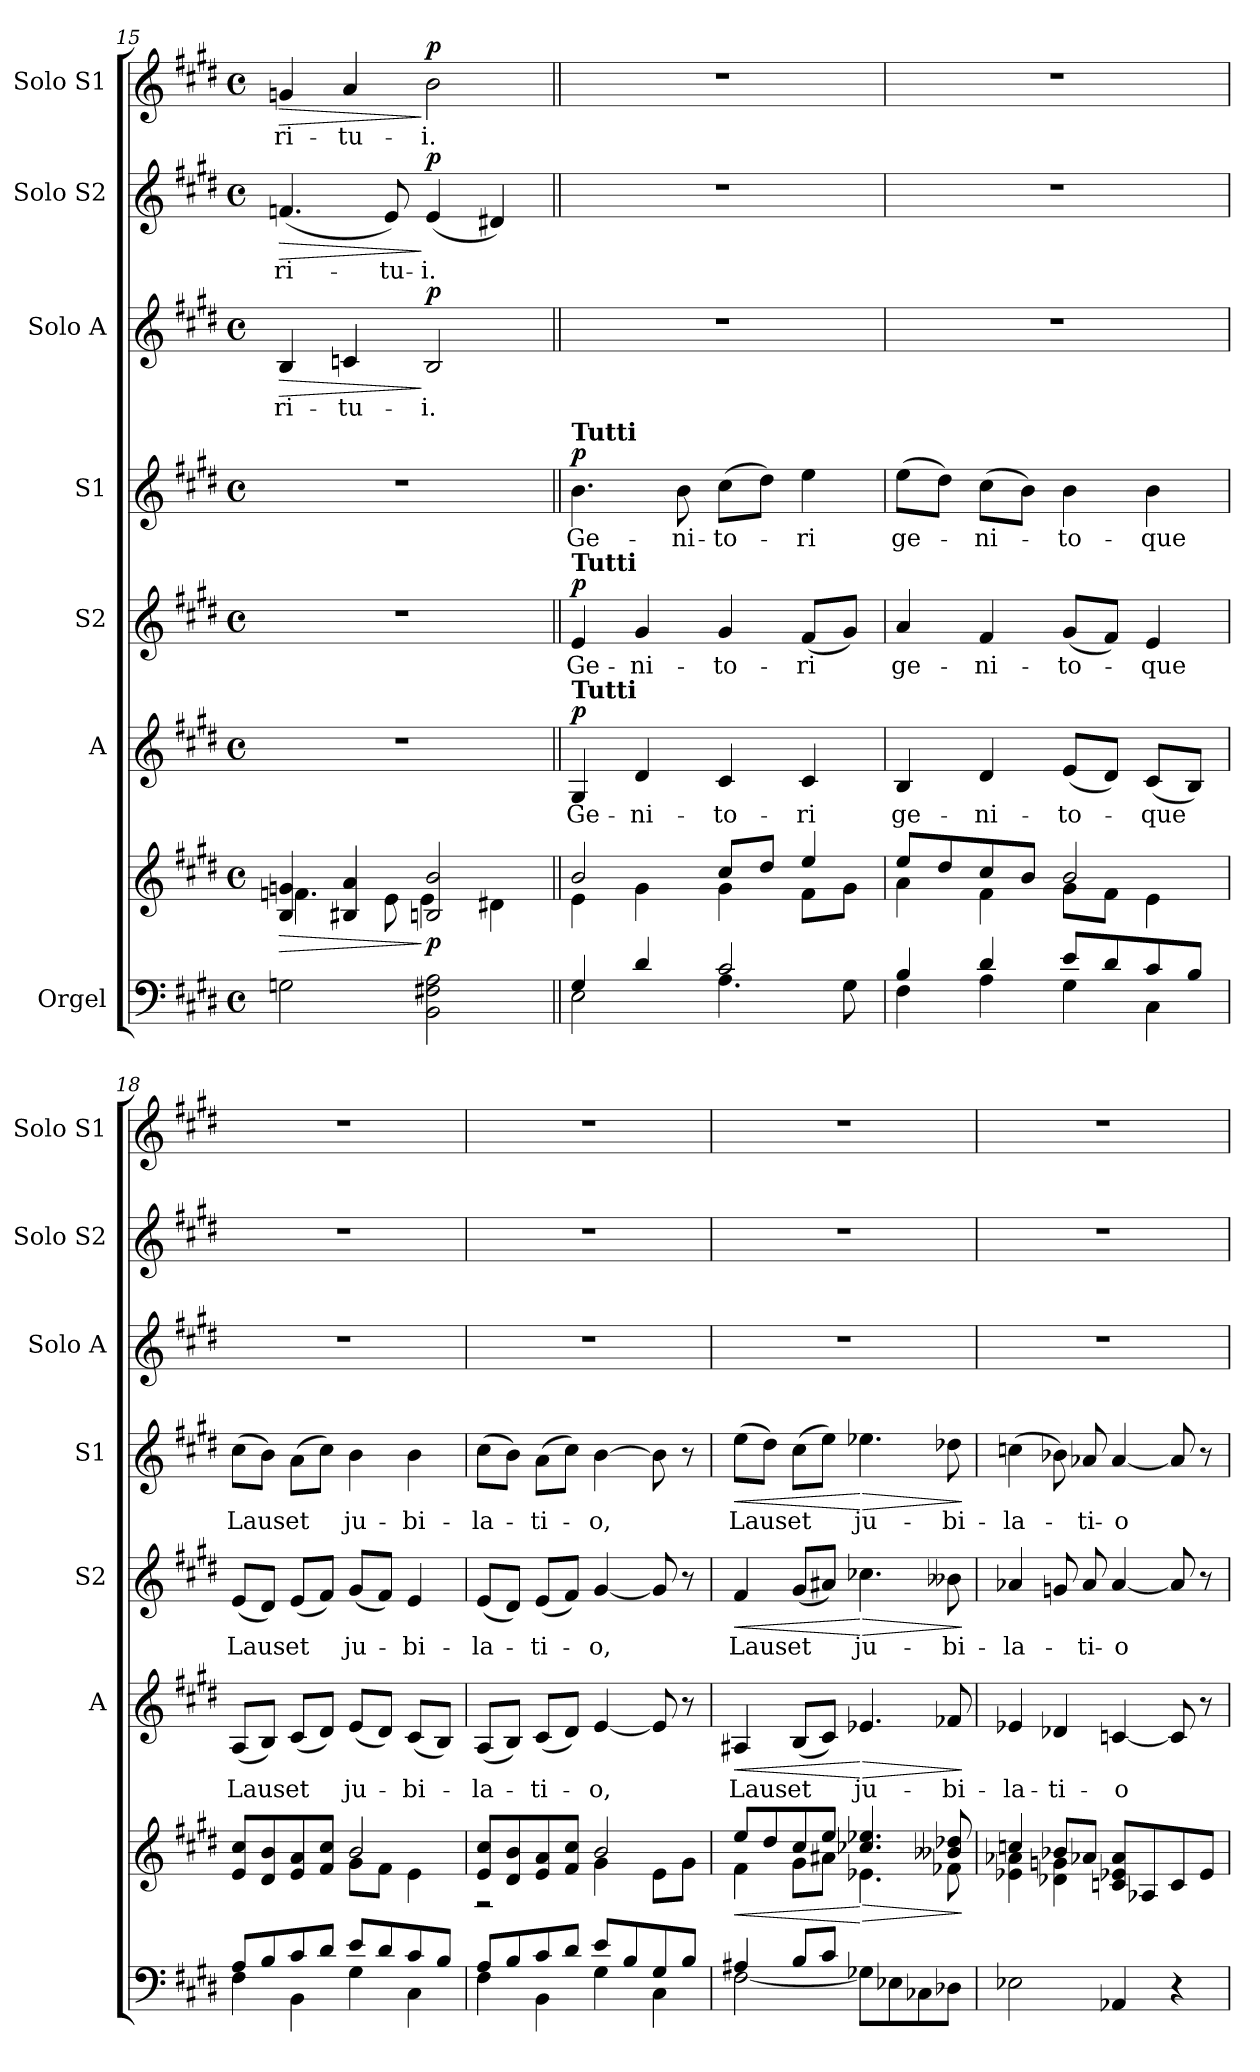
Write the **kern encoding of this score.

**kern	**kern	**dynam	**kern	**text	**dynam	**kern	**text	**dynam	**kern	**text	**dynam	**kern	**text	**dynam	**kern	**text	**dynam	**kern	**text	**dynam
*part7	*part7	*part7	*part6	*part6	*part6	*part5	*part5	*part5	*part4	*part4	*part4	*part3	*part3	*part3	*part2	*part2	*part2	*part1	*part1	*part1
*staff8	*staff7	*staff7/8	*staff6	*staff6	*staff6	*staff5	*staff5	*staff5	*staff4	*staff4	*staff4	*staff3	*staff3	*staff3	*staff2	*staff2	*staff2	*staff1	*staff1	*staff1
*I"Orgel	*	*	*I"A	*	*	*I"S2	*	*	*I"S1	*	*	*I"Solo A	*	*	*I"Solo S2	*	*	*I"Solo S1	*	*
*	*	*	*I'A	*	*	*I'S2	*	*	*I'S1	*	*	*I'Solo A	*	*	*I'Solo S2	*	*	*I'Solo S1	*	*
!!LO:PB:g=z
*clefF4	*clefG2	*	*clefG2	*	*	*clefG2	*	*	*clefG2	*	*	*clefG2	*	*	*clefG2	*	*	*clefG2	*	*
*k[f#c#g#d#]	*k[f#c#g#d#]	*	*k[f#c#g#d#]	*	*	*k[f#c#g#d#]	*	*	*k[f#c#g#d#]	*	*	*k[f#c#g#d#]	*	*	*k[f#c#g#d#]	*	*	*k[f#c#g#d#]	*	*
*M4/4	*M4/4	*	*M4/4	*	*	*M4/4	*	*	*M4/4	*	*	*M4/4	*	*	*M4/4	*	*	*M4/4	*	*
*met(c)	*met(c)	*	*met(c)	*	*	*met(c)	*	*	*met(c)	*	*	*met(c)	*	*	*met(c)	*	*	*met(c)	*	*
=15	=15	=15	=15	=15	=15	=15	=15	=15	=15	=15	=15	=15	=15	=15	=15	=15	=15	=15	=15	=15
!	!	!LO:HP:b	!	!	!	!	!	!	!	!	!	!	!LO:LY:b	!LO:HP:b	!	!LO:LY:b	!LO:HP:b	!	!LO:LY:b	!LO:HP:b
*	*^	*	*	*	*	*	*	*	*	*	*	*	*	*	*	*	*	*	*	*
2Gn\	4B/ 4gn/	4.fn\	>	1r	.	.	1r	.	.	1r	.	.	4B/	ri-	>	(<4.fn/	ri-	>	4gn/	ri-	>
!	!	!	!	!	!	!	!	!	!	!	!	!	!	!LO:LY:b	!	!	!	!	!	!LO:LY:b	!
.	4B#X/ 4a/	.	.	.	.	.	.	.	.	.	.	.	4cn/	-tu-	.	.	.	.	4a/	-tu-	.
!	!	!	!	!	!	!	!	!	!	!	!	!	!	!	!	!	!LO:LY:b	!	!	!	!
.	.	8e\	.	.	.	.	.	.	.	.	.	.	.	.	.	8e/)	-tu-	.	.	.	.
!	!	!	!LO:DY:n=1:b	!	!	!	!	!	!	!	!	!	!	!LO:LY:b	!LO:DY:n=1:a	!	!LO:LY:b	!LO:DY:n=1:a	!	!LO:LY:b	!LO:DY:n=1:a
2BB\ 2F#X\ 2A\	2Bn/ 2b/	4e\	] p	.	.	.	.	.	.	.	.	.	2B/	-i.	] p	(<4e/	-i.	] p	2b\	-i.	] p
.	.	4d#X\	.	.	.	.	.	.	.	.	.	.	.	.	.	4d#X/)	.	.	.	.	.
=16||	=16||	=16||	=16||	=16||	=16||	=16||	=16||	=16||	=16||	=16||	=16||	=16||	=16||	=16||	=16||	=16||	=16||	=16||	=16||	=16||	=16||
*^	*	*	*	*	*	*	*	*	*	*	*	*	*	*	*	*	*	*	*	*	*
!	!	!	!	!	!	!	!	!	!	!	!LO:TX:a:B:t=Tutti	!	!	!	!	!	!	!	!	!	!	!
!	!	!	!	!	!	!	!	!LO:TX:a:B:t=Tutti	!	!	!	!	!	!	!	!	!	!	!	!	!	!
!	!	!	!	!	!LO:TX:a:B:t=Tutti	!	!	!	!	!	!	!	!	!	!	!	!	!	!	!	!	!
!	!	!	!	!	!	!LO:LY:b	!LO:DY:a	!	!LO:LY:b	!LO:DY:a	!	!LO:LY:b	!LO:DY:a	!	!	!	!	!	!	!	!	!
4G#/	2E\	2b/	4e\	.	4G#/	Ge-	p	4e/	Ge-	p	4.b\	Ge-	p	1r	.	.	1r	.	.	1r	.	.
!	!	!	!	!	!	!LO:LY:b	!	!	!LO:LY:b	!	!	!	!	!	!	!	!	!	!	!	!	!
4d#/	.	.	4g#\	.	4d#/	-ni-	.	4g#/	-ni-	.	.	.	.	.	.	.	.	.	.	.	.	.
!	!	!	!	!	!	!	!	!	!	!	!	!LO:LY:b	!	!	!	!	!	!	!	!	!	!
.	.	.	.	.	.	.	.	.	.	.	8b\	-ni-	.	.	.	.	.	.	.	.	.	.
!	!	!	!	!	!	!LO:LY:b	!	!	!LO:LY:b	!	!	!LO:LY:b	!	!	!	!	!	!	!	!	!	!
2c#/	4.A\	8cc#/L	4g#\	.	4c#/	-to-	.	4g#/	-to-	.	(>8cc#\L	-to-	.	.	.	.	.	.	.	.	.	.
.	.	8dd#/J	.	.	.	.	.	.	.	.	8dd#\J)	.	.	.	.	.	.	.	.	.	.	.
!	!	!	!	!	!	!LO:LY:b	!	!	!LO:LY:b	!	!	!LO:LY:b	!	!	!	!	!	!	!	!	!	!
.	.	4ee/	8f#\L	.	4c#/	-ri	.	(<8f#/L	-ri	.	4ee\	-ri	.	.	.	.	.	.	.	.	.	.
.	8G#\	.	8g#\J	.	.	.	.	8g#/J)	.	.	.	.	.	.	.	.	.	.	.	.	.	.
=17	=17	=17	=17	=17	=17	=17	=17	=17	=17	=17	=17	=17	=17	=17	=17	=17	=17	=17	=17	=17	=17	=17
!	!	!	!	!	!	!LO:LY:b	!	!	!LO:LY:b	!	!	!LO:LY:b	!	!	!	!	!	!	!	!	!	!
4B/	4F#\	8ee/L	4a\	.	4B/	ge-	.	4a/	ge-	.	(>8ee\L	ge-	.	1r	.	.	1r	.	.	1r	.	.
.	.	8dd#/	.	.	.	.	.	.	.	.	8dd#\J)	.	.	.	.	.	.	.	.	.	.	.
!	!	!	!	!	!	!LO:LY:b	!	!	!LO:LY:b	!	!	!LO:LY:b	!	!	!	!	!	!	!	!	!	!
4d#/	4A\	8cc#/	4f#\	.	4d#/	-ni-	.	4f#/	-ni-	.	(>8cc#\L	-ni-	.	.	.	.	.	.	.	.	.	.
.	.	8b/J	.	.	.	.	.	.	.	.	8b\J)	.	.	.	.	.	.	.	.	.	.	.
!	!	!	!	!	!	!LO:LY:b	!	!	!LO:LY:b	!	!	!LO:LY:b	!	!	!	!	!	!	!	!	!	!
8e/L	4G#\	2b/	8g#\L	.	(<8e/L	-to-	.	(<8g#/L	-to-	.	4b\	-to-	.	.	.	.	.	.	.	.	.	.
8d#/	.	.	8f#\J	.	8d#/J)	.	.	8f#/J)	.	.	.	.	.	.	.	.	.	.	.	.	.	.
!	!	!	!	!	!	!LO:LY:b	!	!	!LO:LY:b	!	!	!LO:LY:b	!	!	!	!	!	!	!	!	!	!
8c#/	4C#\	.	4e\	.	(<8c#/L	-que	.	4e/	-que	.	4b\	-que	.	.	.	.	.	.	.	.	.	.
8B/J	.	.	.	.	8B/J)	.	.	.	.	.	.	.	.	.	.	.	.	.	.	.	.	.
=18	=18	=18	=18	=18	=18	=18	=18	=18	=18	=18	=18	=18	=18	=18	=18	=18	=18	=18	=18	=18	=18	=18
!	!	!	!	!	!	!LO:LY:b	!	!	!LO:LY:b	!	!	!LO:LY:b	!	!	!	!	!	!	!	!	!	!
8A/L	4F#\	8e/ 8cc#/L	2ryy	.	(<8A/L	Laus	.	(<8e/L	Laus	.	(>8cc#\L	Laus	.	1r	.	.	1r	.	.	1r	.	.
8B/	.	8d#/ 8b/	.	.	8B/J)	.	.	8d#/J)	.	.	8b\J)	.	.	.	.	.	.	.	.	.	.	.
!	!	!	!	!	!	!LO:LY:b	!	!	!LO:LY:b	!	!	!LO:LY:b	!	!	!	!	!	!	!	!	!	!
8c#/	4BB\	8e/ 8a/	.	.	(<8c#/L	et	.	(<8e/L	et	.	(>8a\L	et	.	.	.	.	.	.	.	.	.	.
8d#/J	.	8f#/ 8cc#/J	.	.	8d#/J)	.	.	8f#/J)	.	.	8cc#\J)	.	.	.	.	.	.	.	.	.	.	.
!	!	!	!	!	!	!LO:LY:b	!	!	!LO:LY:b	!	!	!LO:LY:b	!	!	!	!	!	!	!	!	!	!
8e/L	4G#\	2b/	8g#\L	.	(<8e/L	ju-	.	(<8g#/L	ju-	.	4b\	ju-	.	.	.	.	.	.	.	.	.	.
8d#/	.	.	8f#\J	.	8d#/J)	.	.	8f#/J)	.	.	.	.	.	.	.	.	.	.	.	.	.	.
!	!	!	!	!	!	!LO:LY:b	!	!	!LO:LY:b	!	!	!LO:LY:b	!	!	!	!	!	!	!	!	!	!
8c#/	4C#\	.	4e\	.	(<8c#/L	-bi-	.	4e/	-bi-	.	4b\	-bi-	.	.	.	.	.	.	.	.	.	.
8B/J	.	.	.	.	8B/J)	.	.	.	.	.	.	.	.	.	.	.	.	.	.	.	.	.
=19	=19	=19	=19	=19	=19	=19	=19	=19	=19	=19	=19	=19	=19	=19	=19	=19	=19	=19	=19	=19	=19	=19
!	!	!	!	!	!	!LO:LY:b	!	!	!LO:LY:b	!	!	!LO:LY:b	!	!	!	!	!	!	!	!	!	!
8A/L	4F#\	8e/ 8cc#/L	2r	.	(<8A/L	-la-	.	(<8e/L	-la-	.	(>8cc#\L	-la-	.	1r	.	.	1r	.	.	1r	.	.
8B/	.	8d#/ 8b/	.	.	8B/J)	.	.	8d#/J)	.	.	8b\J)	.	.	.	.	.	.	.	.	.	.	.
!	!	!	!	!	!	!LO:LY:b	!	!	!LO:LY:b	!	!	!LO:LY:b	!	!	!	!	!	!	!	!	!	!
8c#/	4BB\	8e/ 8a/	.	.	(<8c#/L	-ti-	.	(<8e/L	-ti-	.	(>8a\L	-ti-	.	.	.	.	.	.	.	.	.	.
8d#/J	.	8f#/ 8cc#/J	.	.	8d#/J)	.	.	8f#/J)	.	.	8cc#\J)	.	.	.	.	.	.	.	.	.	.	.
!	!	!	!	!	!	!LO:LY:b	!	!	!LO:LY:b	!	!	!LO:LY:b	!	!	!	!	!	!	!	!	!	!
8e/L	4G#\	2b/	4g#\	.	[4e/	-o,	.	[4g#/	-o,	.	[4b\	-o,	.	.	.	.	.	.	.	.	.	.
8B/	.	.	.	.	.	.	.	.	.	.	.	.	.	.	.	.	.	.	.	.	.	.
8G#/	4C#\	.	8e\L	.	8e/]	.	.	8g#/]	.	.	8b\]	.	.	.	.	.	.	.	.	.	.	.
8B/J	.	.	8g#\J	.	8r	.	.	8r	.	.	8r	.	.	.	.	.	.	.	.	.	.	.
!!LO:PB:g=z
=20	=20	=20	=20	=20	=20	=20	=20	=20	=20	=20	=20	=20	=20	=20	=20	=20	=20	=20	=20	=20	=20	=20
!	!	!	!	!LO:HP:b	!	!LO:LY:b	!LO:HP:b	!	!LO:LY:b	!LO:HP:b	!	!LO:LY:b	!LO:HP:b	!	!	!	!	!	!	!	!	!
4A#X/	[2F#\	8ee/L	4f#\	<	4A#X/	Laus	<	4f#/	Laus	<	(>8ee\L	Laus	<	1r	.	.	1r	.	.	1r	.	.
.	.	8dd#/	.	.	.	.	.	.	.	.	8dd#\J)	.	.	.	.	.	.	.	.	.	.	.
!	!	!	!	!	!	!LO:LY:b	!	!	!LO:LY:b	!	!	!LO:LY:b	!	!	!	!	!	!	!	!	!	!
8B/L	.	8cc#/	8g#\L	.	(<8B/L	et	.	(<8g#/L	et	.	(>8cc#\L	et	.	.	.	.	.	.	.	.	.	.
8c#/J	.	8ee/J	8a#X\J	.	8c#/J)	.	.	8a#X/J)	.	.	8ee\J)	.	.	.	.	.	.	.	.	.	.	.
!	!	!	!	!LO:HP:n=1:b	!	!LO:LY:b	!LO:HP:n=1:b	!	!LO:LY:b	!LO:HP:n=1:b	!	!LO:LY:b	!LO:HP:n=1:b	!	!	!	!	!	!	!	!	!
2ryy	8G-X\L]	4.cc-X/ 4.ee-X/	4.e-X\	[ >	4.e-X/	ju-	[ >	4.cc-X\	ju-	[ >	4.ee-X\	ju-	[ >	.	.	.	.	.	.	.	.	.
.	8E-X\	.	.	.	.	.	.	.	.	.	.	.	.	.	.	.	.	.	.	.	.	.
.	8C-X\	.	.	.	.	.	.	.	.	.	.	.	.	.	.	.	.	.	.	.	.	.
!	!	!	!	!	!	!LO:LY:b	!	!	!LO:LY:b	!	!	!LO:LY:b	!	!	!	!	!	!	!	!	!	!
.	8D-X\J	8b--X/ 8dd-X/	8f-X\	.	8f-X/	-bi-	.	8b--X\	-bi-	.	8dd-X\	-bi-	.	.	.	.	.	.	.	.	.	.
*v	*v	*	*	*	*	*	*	*	*	*	*	*	*	*	*	*	*	*	*	*	*	*
*	*v	*v	*	*	*	*	*	*	*	*	*	*	*	*	*	*	*	*	*	*	*
.	.	]	.	.	]	.	.	]	.	.	]	.	.	.	.	.	.	.	.	.
=21	=21	=21	=21	=21	=21	=21	=21	=21	=21	=21	=21	=21	=21	=21	=21	=21	=21	=21	=21	=21
*	*^	*	*	*	*	*	*	*	*	*	*	*	*	*	*	*	*	*	*	*
!	!	!	!	!	!LO:LY:b	!	!	!LO:LY:b	!	!	!LO:LY:b	!	!	!	!	!	!	!	!	!	!
2E-X\	4ccn/	4e-X\ 4a-X\	.	4e-X/	-la-	.	4a-X/	-la-	.	(>4ccn\	-la-	.	1r	.	.	1r	.	.	1r	.	.
!	!	!	!	!	!LO:LY:b	!	!	!	!	!	!	!	!	!	!	!	!	!	!	!	!
.	8b-X/L	4d-X\ 4gn\	.	4d-X/	-ti-	.	8gn/	.	.	8b-X\)	.	.	.	.	.	.	.	.	.	.	.
!	!	!	!	!	!	!	!	!LO:LY:b	!	!	!LO:LY:b	!	!	!	!	!	!	!	!	!	!
.	8a-X/J	.	.	.	.	.	8a-/	-ti-	.	8a-X/	-ti-	.	.	.	.	.	.	.	.	.	.
!	!	!	!	!	!LO:LY:b	!	!	!LO:LY:b	!	!	!LO:LY:b	!	!	!	!	!	!	!	!	!	!
4AA-X/	8cn/ 8e-X/ 8a-/L	2ryy	.	[4cn/	-o	.	[4a-/	-o	.	[4a-/	-o	.	.	.	.	.	.	.	.	.	.
.	8A-X/	.	.	.	.	.	.	.	.	.	.	.	.	.	.	.	.	.	.	.	.
4r	8c/	.	.	8c/]	.	.	8a-/]	.	.	8a-/]	.	.	.	.	.	.	.	.	.	.	.
.	8e-/J	.	.	8r	.	.	8r	.	.	8r	.	.	.	.	.	.	.	.	.	.	.
*	*v	*v	*	*	*	*	*	*	*	*	*	*	*	*	*	*	*	*	*	*	*
=	=	=	=	=	=	=	=	=	=	=	=	=	=	=	=	=	=	=	=	=
*-	*-	*-	*-	*-	*-	*-	*-	*-	*-	*-	*-	*-	*-	*-	*-	*-	*-	*-	*-	*-
